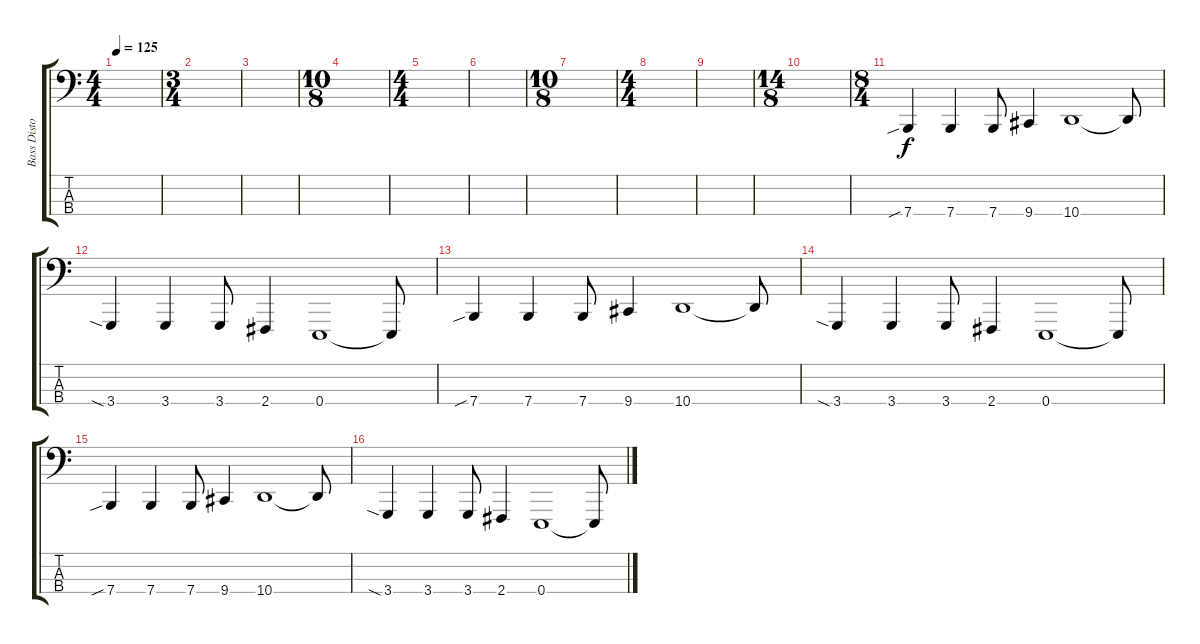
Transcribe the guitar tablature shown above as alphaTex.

\track ("Bass Distortion" "Bass Disto") {instrument lead8bassandlead}
\staff {score tabs}
\tuning (G2 D2 A1 E1) {hide}
\ts (4 4)
\tempo 125
\clef f4
\ks c
|
\ts (3 4)
|
|
\ts (10 8)
|
\ts (4 4)
|
|
\ts (10 8)
|
\ts (4 4)
|
|
\ts (14 8)
|
\ts (8 4)
7.4{sib}.4 7.4.4 7.4.8 9.4.4 10.4.1 10.4{t}.8 |
3.4{sia}.4 3.4.4 3.4.8 2.4.4 0.4.1 0.4{t}.8 |
7.4{sib}.4 7.4.4 7.4.8 9.4.4 10.4.1 10.4{t}.8 |
3.4{sia}.4 3.4.4 3.4.8 2.4.4 0.4.1 0.4{t}.8 |
7.4{sib}.4 7.4.4 7.4.8 9.4.4 10.4.1 10.4{t}.8 |
3.4{sia}.4 3.4.4 3.4.8 2.4.4 0.4.1 0.4{t}.8
